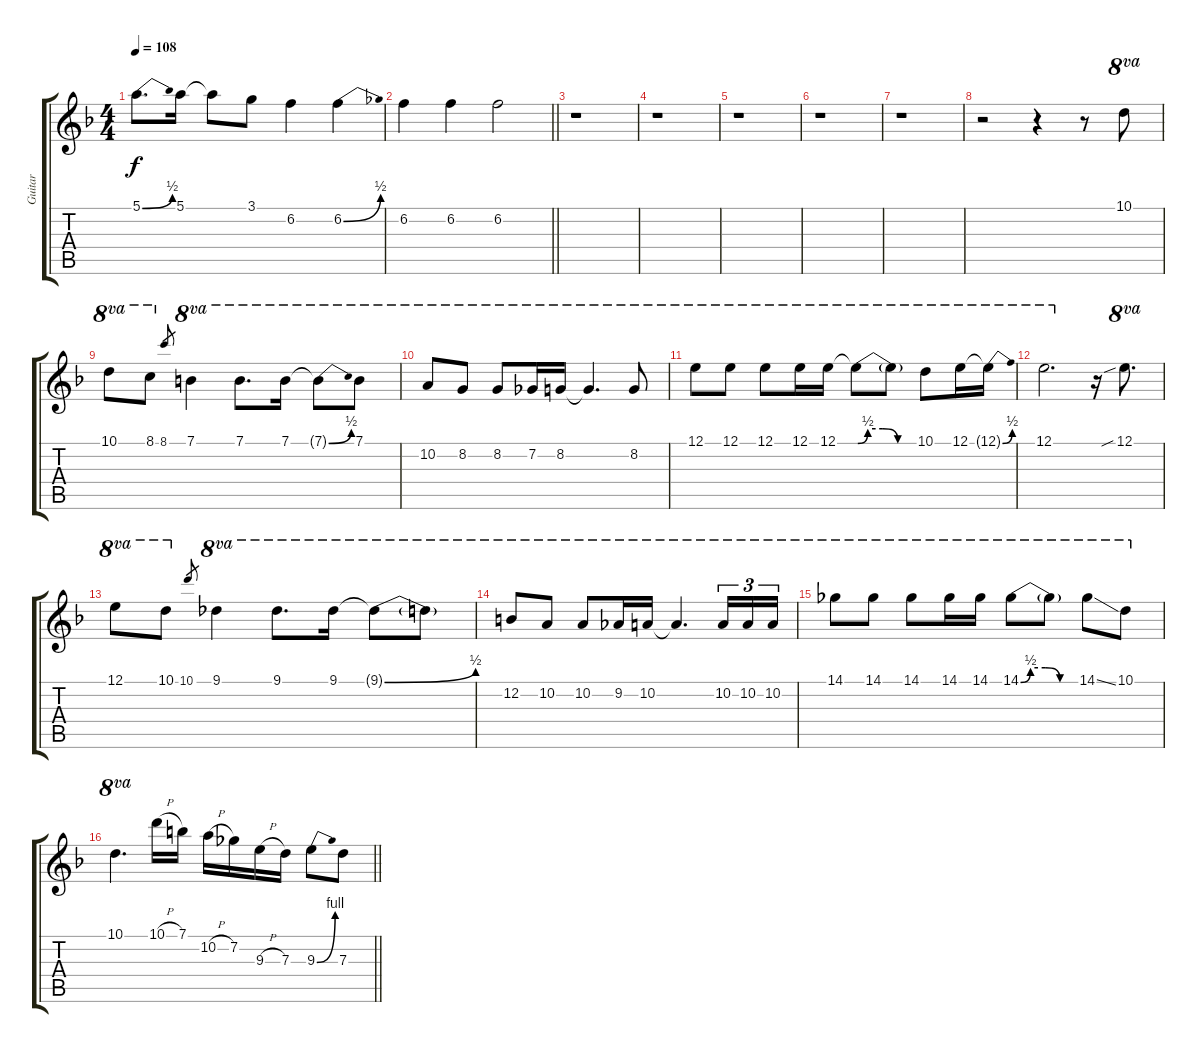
\track ("Guitar" "Guitar") {instrument overdrivenguitar}
\staff {score tabs}
\tuning (E4 B3 G3 D3 A2 E2) {hide}
\ts (4 4)
\tempo 108
\clef g2
\ks f
5.1{be (bend 0 0 60 2) t}.8{d dy f} 5.1.16 5.1{t}.8 3.1.8 6.2.4 6.2{be (bend 0 0 60 2)}.4 |
\barLineRight lightlight
6.2.4 6.2.4 6.2.2 |
r.1 |
r.1 |
r.1 |
r.1 |
r.1 |
r.2 r.4 r.8 10.1.8{ot 8va} |
10.1.8{ot 8va} 8.1.8{ot 8va} 8.1.8{gr} 7.1.4{ot 8va} 7.1.8{d ot 8va} 7.1.16{ot 8va} 7.1{be (bend 0 0 60 2) t}.8{ot 8va} 7.1.8{ot 8va} |
10.2.8{ot 8va} 8.2.8{ot 8va} 8.2.8{ot 8va} 7.2.16{ot 8va} 8.2.16{ot 8va} 8.2{t}.4{d ot 8va} 8.2.8{ot 8va} |
12.1.8{ot 8va} 12.1.8{ot 8va} 12.1.8{ot 8va} 12.1.16{ot 8va} 12.1.16{ot 8va} 12.1{be (custom 0 0 10 2 25 2 40 0 60 0) t}.8{ot 8va} 12.1{t}.8{ot 8va} 10.1.8{ot 8va} 12.1.16{ot 8va} 12.1{be (bend 0 0 60 2) t}.16{ot 8va} |
12.1.2{d ot 8va} r.16 12.1{sib}.8{d ot 8va} |
12.1.8{ot 8va} 10.1.8{ot 8va} 10.1.8{gr} 9.1.4{ot 8va} 9.1.8{d ot 8va} 9.1.16{ot 8va} 9.1{be (bend 0 0 60 2) t}.8{ot 8va} 9.1{t}.8{ot 8va} |
12.2.8{ot 8va} 10.2.8{ot 8va} 10.2.8{ot 8va} 9.2.16{ot 8va} 10.2.16{ot 8va} 10.2{t}.4{d ot 8va} 10.2.16{tu (3 2) ot 8va} 10.2.16{tu (3 2) ot 8va} 10.2.16{tu (3 2) ot 8va} |
14.1.8{ot 8va} 14.1.8{ot 8va} 14.1.8{ot 8va} 14.1.16{ot 8va} 14.1.16{ot 8va} 14.1{be (custom 0 0 10 2 25 2 40 0 60 0)}.8{ot 8va} 14.1{t}.8{ot 8va} 14.1{ss}.8{ot 8va} 10.1.8{ot 8va} |
\barLineRight lightlight
10.1.4{d ot 8va} 10.1{h}.16 7.1.16 10.2{h}.16 7.2.16 9.3{h}.16 7.3.16 9.3{be (bend 0 0 60 4)}.8 7.3.8
